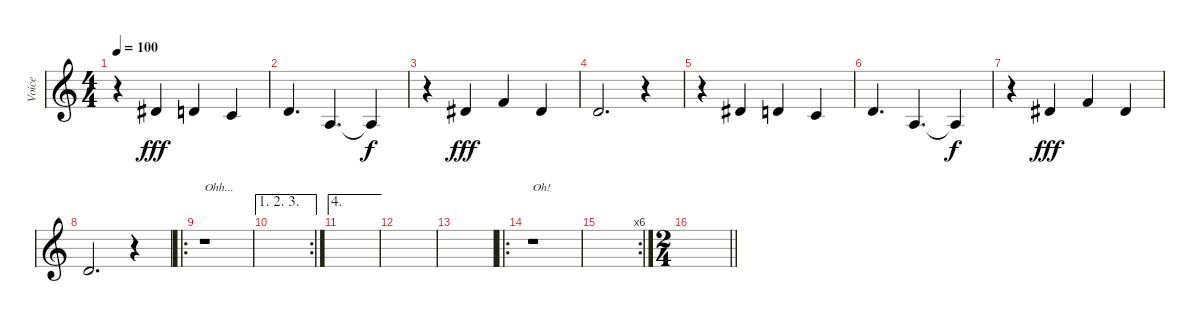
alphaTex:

\track ("Voice" "Voice") {instrument baritonesax}
\staff {score}
\tuning (E4 B3 G3 D3 A2 E2) {hide}
\ts (4 4)
\tempo 100
\clef g2
\ks c
r.4{dy fff} 4.2.4 3.2.4 1.2.4 |
3.2.4{d} 2.3.4{d} 2.3{t}.4{dy f} |
r.4 4.2.4{dy fff} 6.2.4 4.2.4 |
3.2.2{d} r.4 |
r.4 4.2.4 3.2.4 1.2.4 |
3.2.4{d} 2.3.4{d} 2.3{t}.4{dy f} |
r.4 4.2.4{dy fff} 6.2.4 4.2.4 |
3.2.2{d} r.4 |
\ro
r.1{txt "Ohh..."} |
\ae (1 2 3)
\rc 2
|
\ae 4
|
|
|
\ro
r.1{txt "Oh!"} |
\rc 6
|
\ts (2 4)
\barLineRight lightlight
